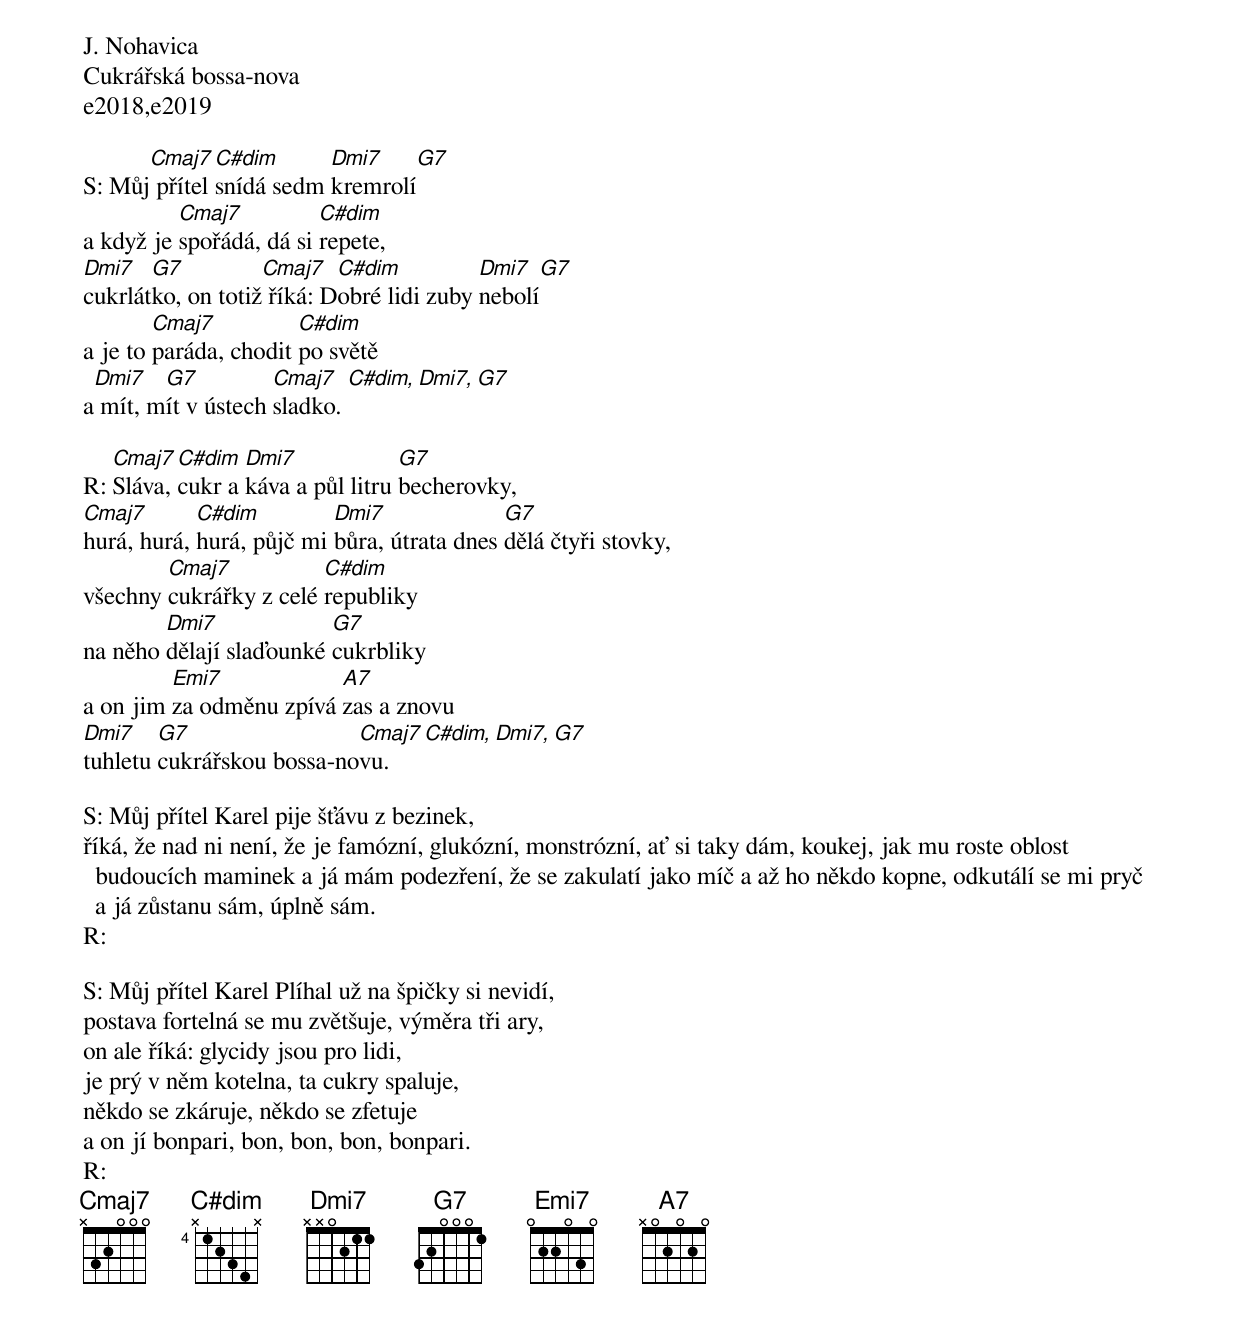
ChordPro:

J. Nohavica
Cukrářská bossa-nova
e2018,e2019

S: Můj[Cmaj7] přítel [C#dim]snídá sedm [Dmi7]kremrolí[G7]
a když je [Cmaj7]spořádá, dá si [C#dim]repete,
[Dmi7]cukrlát[G7]ko, on totiž[Cmaj7] říká: D[C#dim]obré lidi zuby [Dmi7]nebolí[G7]
a je to [Cmaj7]paráda, chodit [C#dim]po světě
a[Dmi7] mít, m[G7]ít v ústech [Cmaj7]sladko. [C#dim, Dmi7, G7]

R: [Cmaj7]Sláva, [C#dim]cukr a [Dmi7]káva a půl litru [G7]becherovky,
[Cmaj7]hurá, hurá, [C#dim]hurá, půjč mi [Dmi7]bůra, útrata dnes [G7]dělá čtyři stovky,
všechny [Cmaj7]cukrářky z celé [C#dim]republiky
na něho [Dmi7]dělají slaďounké [G7]cukrbliky
a on jim [Emi7]za odměnu zpívá [A7]zas a znovu
[Dmi7]tuhletu [G7]cukrářskou bossa-no[Cmaj7 C#dim, Dmi7, G7]vu.

S: Můj přítel Karel pije šťávu z bezinek,
říká, že nad ni není, že je famózní, glukózní, monstrózní, ať si taky dám, koukej, jak mu roste oblost budoucích maminek a já mám podezření, že se zakulatí jako míč a až ho někdo kopne, odkutálí se mi pryč a já zůstanu sám, úplně sám.
R:

S: Můj přítel Karel Plíhal už na špičky si nevidí,
postava fortelná se mu zvětšuje, výměra tři ary,
on ale říká: glycidy jsou pro lidi,
je prý v něm kotelna, ta cukry spaluje,
někdo se zkáruje, někdo se zfetuje
a on jí bonpari, bon, bon, bon, bonpari.
R:
